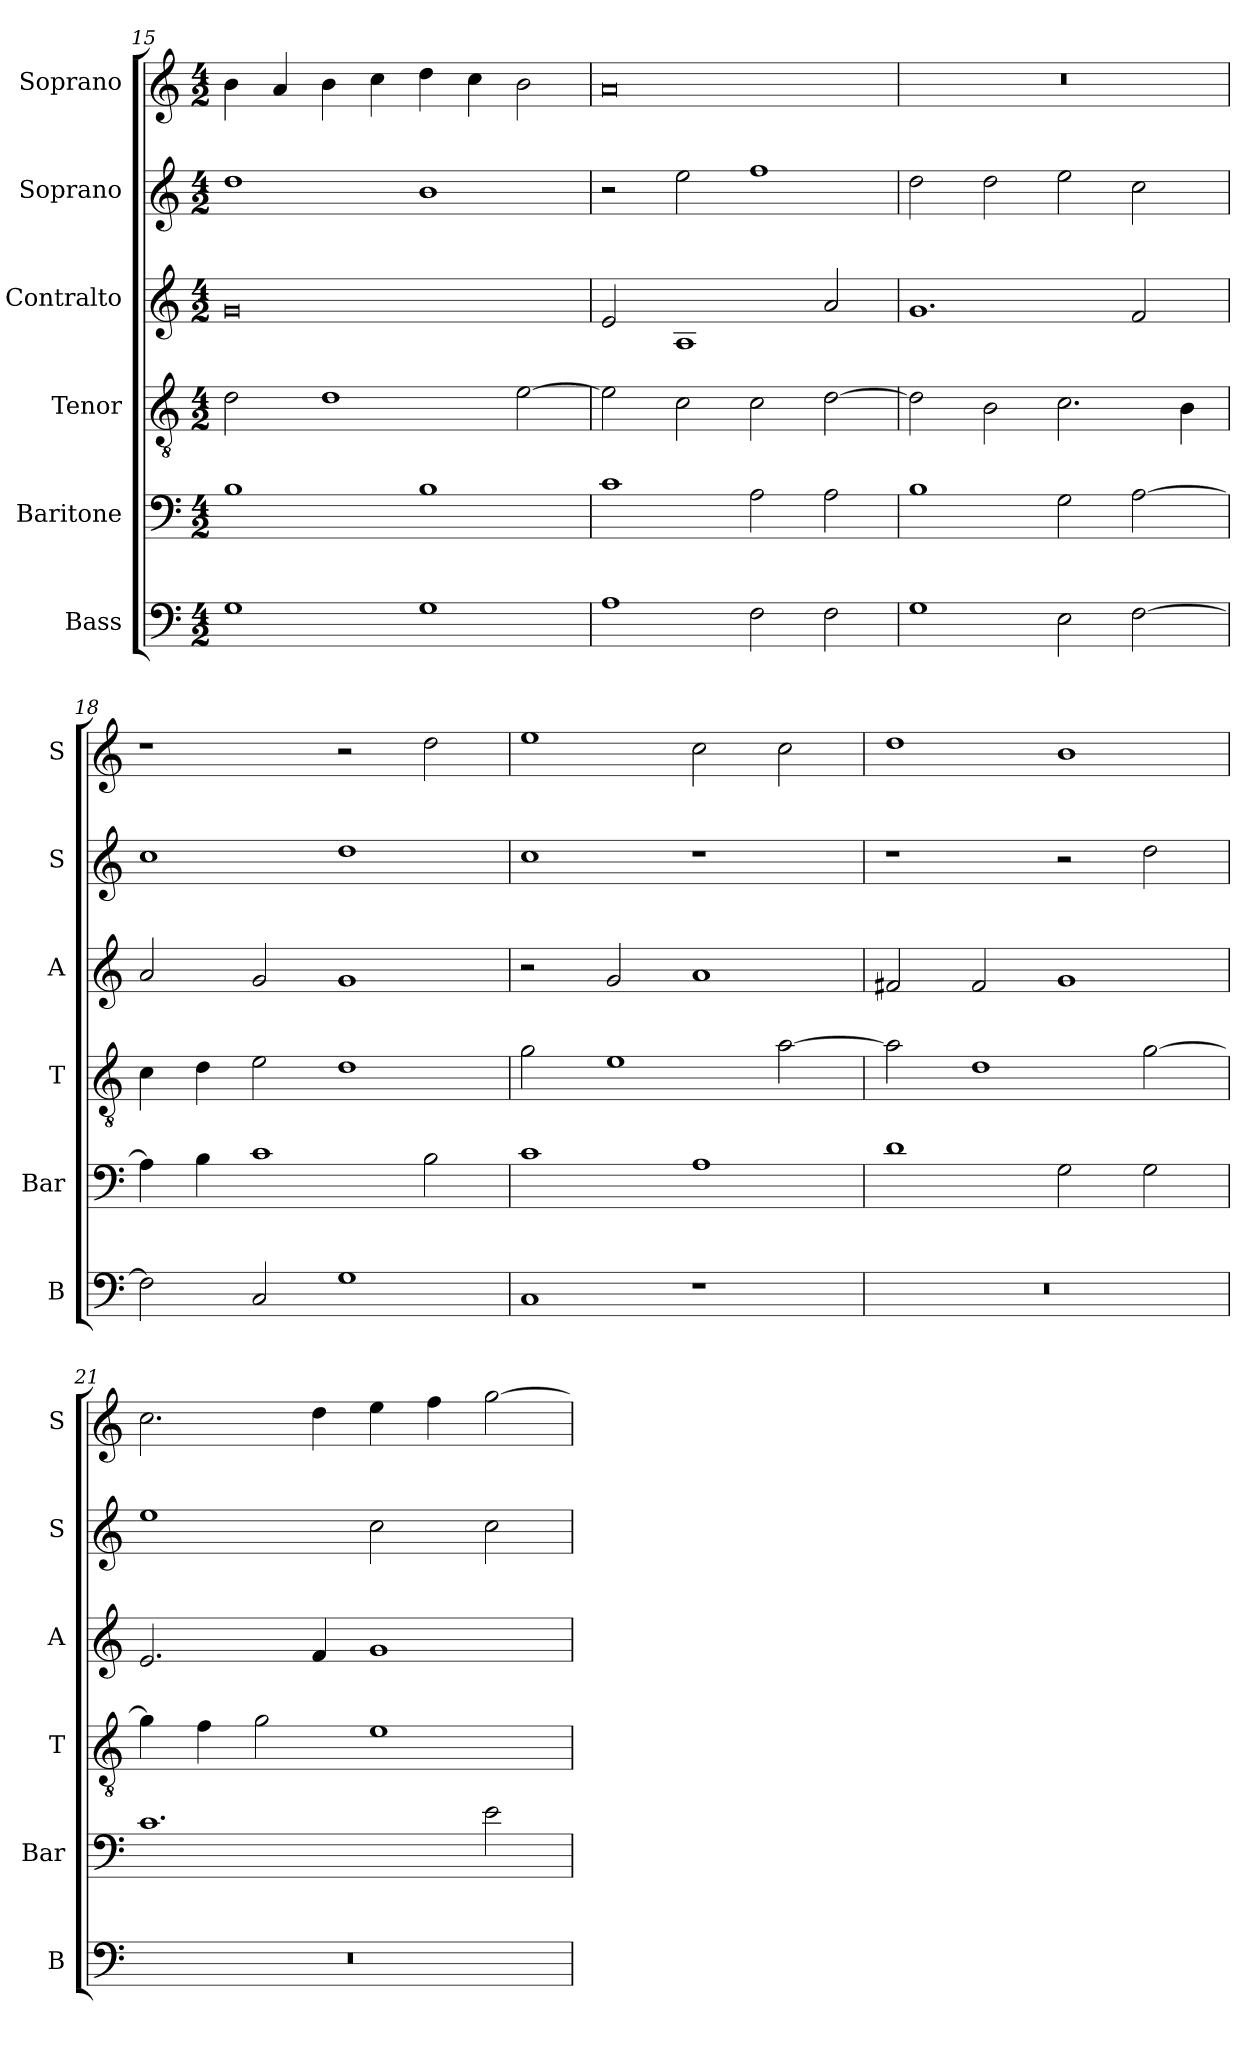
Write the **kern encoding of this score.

**kern	**kern	**kern	**kern	**kern	**kern
*part6	*part5	*part4	*part3	*part2	*part1
*staff6	*staff5	*staff4	*staff3	*staff2	*staff1
*I"Bass	*I"Baritone	*I"Tenor	*I"Contralto	*I"Soprano	*I"Soprano
*I'B	*I'Bar	*I'T	*I'A	*I'S	*I'S
*clefF4	*clefF4	*clefGv2	*clefG2	*clefG2	*clefG2
*k[]	*k[]	*k[]	*k[]	*k[]	*k[]
*G:mix	*G:mix	*G:mix	*G:mix	*G:mix	*G:mix
*M4/2	*M4/2	*M4/2	*M4/2	*M4/2	*M4/2
=15	=15	=15	=15	=15	=15
1G	1B	2d	0g	1dd	4b
.	.	.	.	.	4a
.	.	1d	.	.	4b
.	.	.	.	.	4cc
1G	1B	.	.	1b	4dd
.	.	.	.	.	4cc
.	.	[2e	.	.	2b
=16	=16	=16	=16	=16	=16
1A	1c	2e]	2e	2r	0a
.	.	2c	1A	2ee	.
2F	2A	2c	.	1ff	.
2F	2A	[2d	2a	.	.
=17	=17	=17	=17	=17	=17
1G	1B	2d]	1.g	2dd	0r
.	.	2B	.	2dd	.
2E	2G	2.c	.	2ee	.
[2F	[2A	.	2f	2cc	.
.	.	4B	.	.	.
=18	=18	=18	=18	=18	=18
2F]	4A]	4c	2a	1cc	1r
.	4B	4d	.	.	.
2C	1c	2e	2g	.	.
1G	.	1d	1g	1dd	2r
.	2B	.	.	.	2dd
=19	=19	=19	=19	=19	=19
1C	1c	2g	2r	1cc	1ee
.	.	1e	2g	.	.
1r	1A	.	1a	1r	2cc
.	.	[2a	.	.	2cc
=20	=20	=20	=20	=20	=20
0r	1d	2a]	2f#X	1r	1dd
.	.	1d	2f#	.	.
.	2G	.	1g	2r	1b
.	2G	[2g	.	2dd	.
=21	=21	=21	=21	=21	=21
0r	1.c	4g]	2.e	1ee	2.cc
.	.	4f	.	.	.
.	.	2g	.	.	.
.	.	.	4f	.	4dd
.	.	1e	1g	2cc	4ee
.	.	.	.	.	4ff
.	2e	.	.	2cc	[2gg
=	=	=	=	=	=
*-	*-	*-	*-	*-	*-
